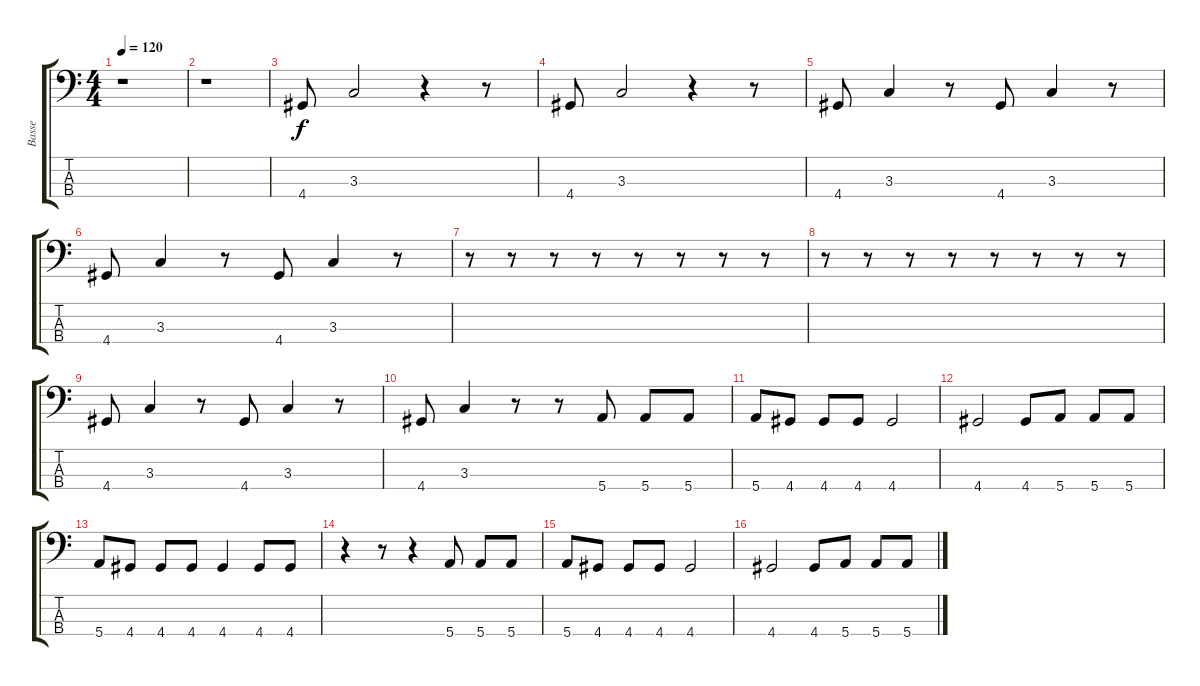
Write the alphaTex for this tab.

\track ("Basse" "Basse") {instrument electricbasspick}
\staff {score tabs}
\tuning (G2 D2 A1 E1) {hide}
\ts (4 4)
\tempo 120
\clef f4
\ks c
r.1{dy f instrument electricbasspick} |
r.1 |
4.4.8 3.3.2 r.4 r.8 |
4.4.8 3.3.2 r.4 r.8 |
4.4.8 3.3.4 r.8 4.4.8 3.3.4 r.8 |
4.4.8 3.3.4 r.8 4.4.8 3.3.4 r.8 |
r.8 r.8 r.8 r.8 r.8 r.8 r.8 r.8 |
r.8 r.8 r.8 r.8 r.8 r.8 r.8 r.8 |
4.4.8 3.3.4 r.8 4.4.8 3.3.4 r.8 |
4.4.8 3.3.4 r.8 r.8 5.4.8 5.4.8 5.4.8 |
5.4.8 4.4.8 4.4.8 4.4.8 4.4.2 |
4.4.2 4.4.8 5.4.8 5.4.8 5.4.8 |
5.4.8 4.4.8 4.4.8 4.4.8 4.4.4 4.4.8 4.4.8 |
r.4 r.8 r.4 5.4.8 5.4.8 5.4.8 |
5.4.8 4.4.8 4.4.8 4.4.8 4.4.2 |
4.4.2 4.4.8 5.4.8 5.4.8 5.4.8
